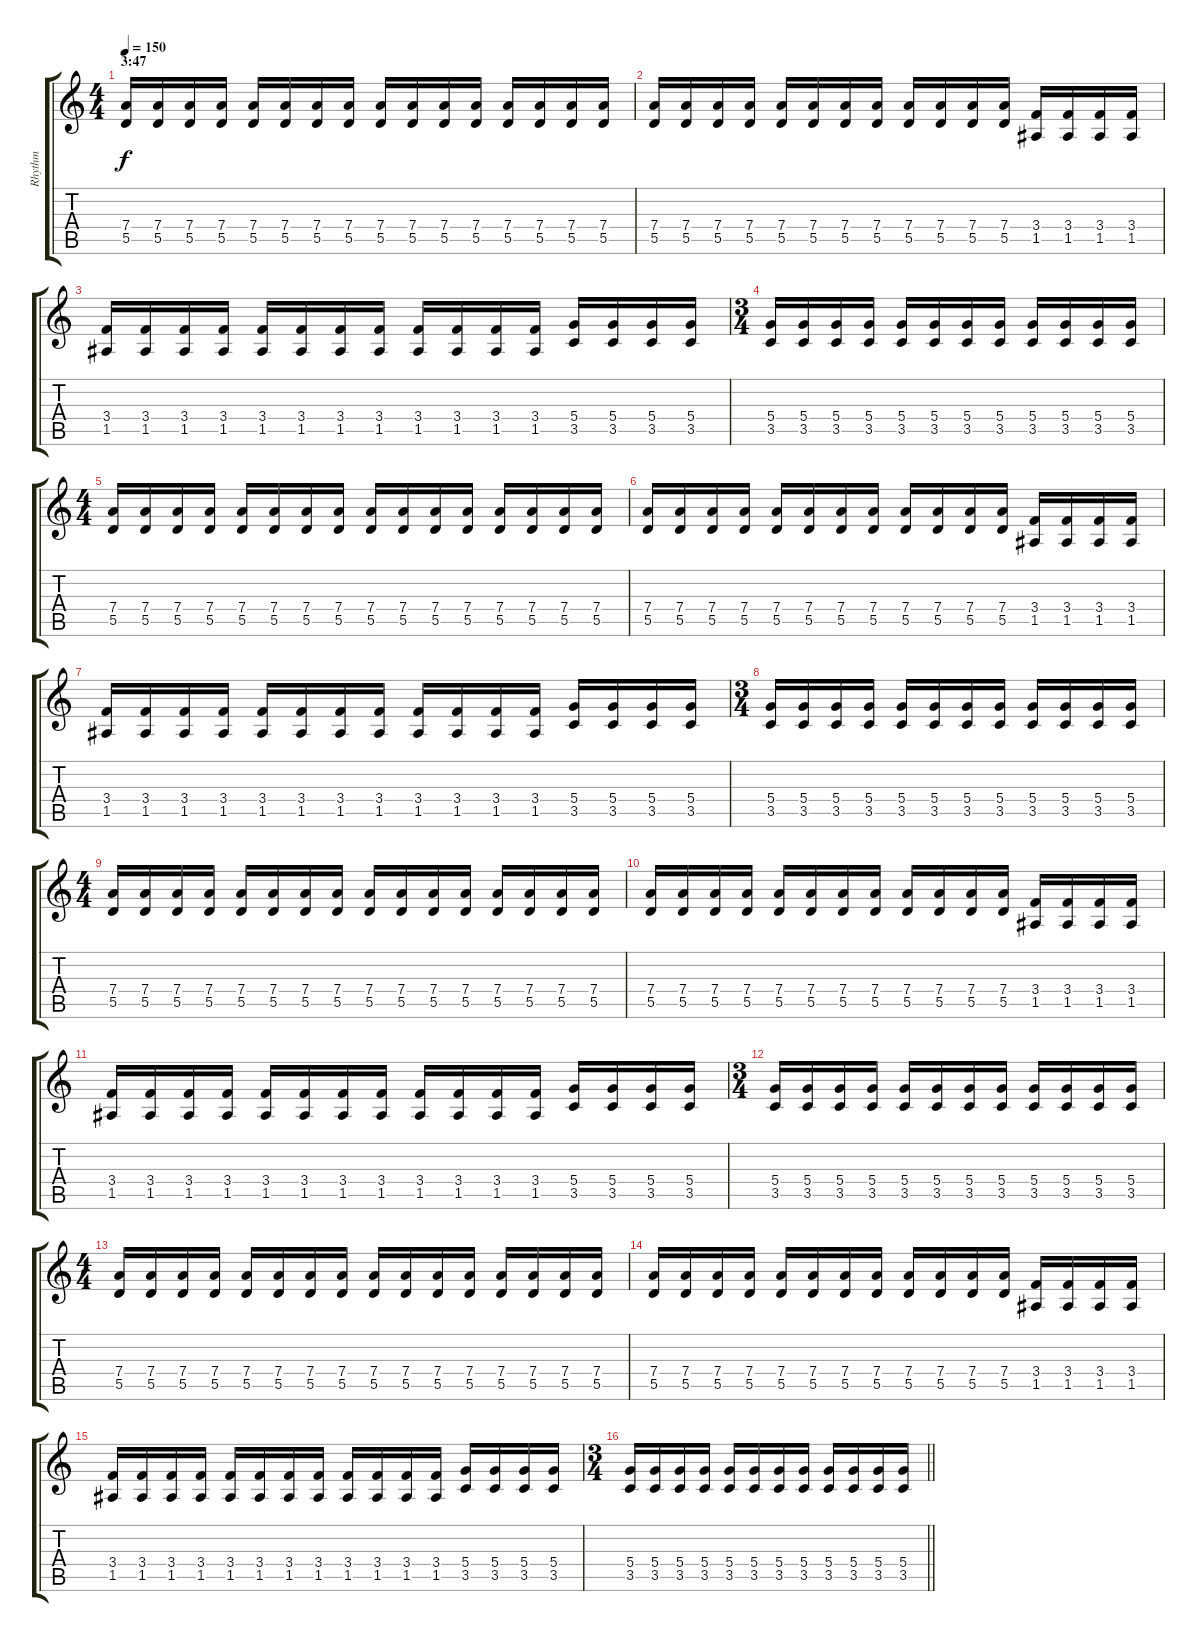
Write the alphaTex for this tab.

\track ("Rhythm" "Rhythm") {instrument distortionguitar}
\staff {score tabs}
\tuning (E4 B3 G3 D3 A2 E2) {hide}
\ts (4 4)
\section ("" "3:47")
\tempo 150
\clef g2
\ks c
(7.4 5.5).16{dy f} (7.4 5.5).16 (7.4 5.5).16 (7.4 5.5).16 (7.4 5.5).16 (7.4 5.5).16 (7.4 5.5).16 (7.4 5.5).16 (7.4 5.5).16 (7.4 5.5).16 (7.4 5.5).16 (7.4 5.5).16 (7.4 5.5).16 (7.4 5.5).16 (7.4 5.5).16 (7.4 5.5).16 |
(7.4 5.5).16 (7.4 5.5).16 (7.4 5.5).16 (7.4 5.5).16 (7.4 5.5).16 (7.4 5.5).16 (7.4 5.5).16 (7.4 5.5).16 (7.4 5.5).16 (7.4 5.5).16 (7.4 5.5).16 (7.4 5.5).16 (3.4 1.5).16 (3.4 1.5).16 (3.4 1.5).16 (3.4 1.5).16 |
(3.4 1.5).16 (3.4 1.5).16 (3.4 1.5).16 (3.4 1.5).16 (3.4 1.5).16 (3.4 1.5).16 (3.4 1.5).16 (3.4 1.5).16 (3.4 1.5).16 (3.4 1.5).16 (3.4 1.5).16 (3.4 1.5).16 (5.4 3.5).16 (5.4 3.5).16 (5.4 3.5).16 (5.4 3.5).16 |
\ts (3 4)
(5.4 3.5).16 (5.4 3.5).16 (5.4 3.5).16 (5.4 3.5).16 (5.4 3.5).16 (5.4 3.5).16 (5.4 3.5).16 (5.4 3.5).16 (5.4 3.5).16 (5.4 3.5).16 (5.4 3.5).16 (5.4 3.5).16 |
\ts (4 4)
(7.4 5.5).16 (7.4 5.5).16 (7.4 5.5).16 (7.4 5.5).16 (7.4 5.5).16 (7.4 5.5).16 (7.4 5.5).16 (7.4 5.5).16 (7.4 5.5).16 (7.4 5.5).16 (7.4 5.5).16 (7.4 5.5).16 (7.4 5.5).16 (7.4 5.5).16 (7.4 5.5).16 (7.4 5.5).16 |
(7.4 5.5).16 (7.4 5.5).16 (7.4 5.5).16 (7.4 5.5).16 (7.4 5.5).16 (7.4 5.5).16 (7.4 5.5).16 (7.4 5.5).16 (7.4 5.5).16 (7.4 5.5).16 (7.4 5.5).16 (7.4 5.5).16 (3.4 1.5).16 (3.4 1.5).16 (3.4 1.5).16 (3.4 1.5).16 |
(3.4 1.5).16 (3.4 1.5).16 (3.4 1.5).16 (3.4 1.5).16 (3.4 1.5).16 (3.4 1.5).16 (3.4 1.5).16 (3.4 1.5).16 (3.4 1.5).16 (3.4 1.5).16 (3.4 1.5).16 (3.4 1.5).16 (5.4 3.5).16 (5.4 3.5).16 (5.4 3.5).16 (5.4 3.5).16 |
\ts (3 4)
(5.4 3.5).16 (5.4 3.5).16 (5.4 3.5).16 (5.4 3.5).16 (5.4 3.5).16 (5.4 3.5).16 (5.4 3.5).16 (5.4 3.5).16 (5.4 3.5).16 (5.4 3.5).16 (5.4 3.5).16 (5.4 3.5).16 |
\ts (4 4)
(7.4 5.5).16 (7.4 5.5).16 (7.4 5.5).16 (7.4 5.5).16 (7.4 5.5).16 (7.4 5.5).16 (7.4 5.5).16 (7.4 5.5).16 (7.4 5.5).16 (7.4 5.5).16 (7.4 5.5).16 (7.4 5.5).16 (7.4 5.5).16 (7.4 5.5).16 (7.4 5.5).16 (7.4 5.5).16 |
(7.4 5.5).16 (7.4 5.5).16 (7.4 5.5).16 (7.4 5.5).16 (7.4 5.5).16 (7.4 5.5).16 (7.4 5.5).16 (7.4 5.5).16 (7.4 5.5).16 (7.4 5.5).16 (7.4 5.5).16 (7.4 5.5).16 (3.4 1.5).16 (3.4 1.5).16 (3.4 1.5).16 (3.4 1.5).16 |
(3.4 1.5).16 (3.4 1.5).16 (3.4 1.5).16 (3.4 1.5).16 (3.4 1.5).16 (3.4 1.5).16 (3.4 1.5).16 (3.4 1.5).16 (3.4 1.5).16 (3.4 1.5).16 (3.4 1.5).16 (3.4 1.5).16 (5.4 3.5).16 (5.4 3.5).16 (5.4 3.5).16 (5.4 3.5).16 |
\ts (3 4)
(5.4 3.5).16 (5.4 3.5).16 (5.4 3.5).16 (5.4 3.5).16 (5.4 3.5).16 (5.4 3.5).16 (5.4 3.5).16 (5.4 3.5).16 (5.4 3.5).16 (5.4 3.5).16 (5.4 3.5).16 (5.4 3.5).16 |
\ts (4 4)
(7.4 5.5).16 (7.4 5.5).16 (7.4 5.5).16 (7.4 5.5).16 (7.4 5.5).16 (7.4 5.5).16 (7.4 5.5).16 (7.4 5.5).16 (7.4 5.5).16 (7.4 5.5).16 (7.4 5.5).16 (7.4 5.5).16 (7.4 5.5).16 (7.4 5.5).16 (7.4 5.5).16 (7.4 5.5).16 |
(7.4 5.5).16 (7.4 5.5).16 (7.4 5.5).16 (7.4 5.5).16 (7.4 5.5).16 (7.4 5.5).16 (7.4 5.5).16 (7.4 5.5).16 (7.4 5.5).16 (7.4 5.5).16 (7.4 5.5).16 (7.4 5.5).16 (3.4 1.5).16 (3.4 1.5).16 (3.4 1.5).16 (3.4 1.5).16 |
(3.4 1.5).16 (3.4 1.5).16 (3.4 1.5).16 (3.4 1.5).16 (3.4 1.5).16 (3.4 1.5).16 (3.4 1.5).16 (3.4 1.5).16 (3.4 1.5).16 (3.4 1.5).16 (3.4 1.5).16 (3.4 1.5).16 (5.4 3.5).16 (5.4 3.5).16 (5.4 3.5).16 (5.4 3.5).16 |
\ts (3 4)
\barLineRight lightlight
(5.4 3.5).16 (5.4 3.5).16 (5.4 3.5).16 (5.4 3.5).16 (5.4 3.5).16 (5.4 3.5).16 (5.4 3.5).16 (5.4 3.5).16 (5.4 3.5).16 (5.4 3.5).16 (5.4 3.5).16 (5.4 3.5).16
